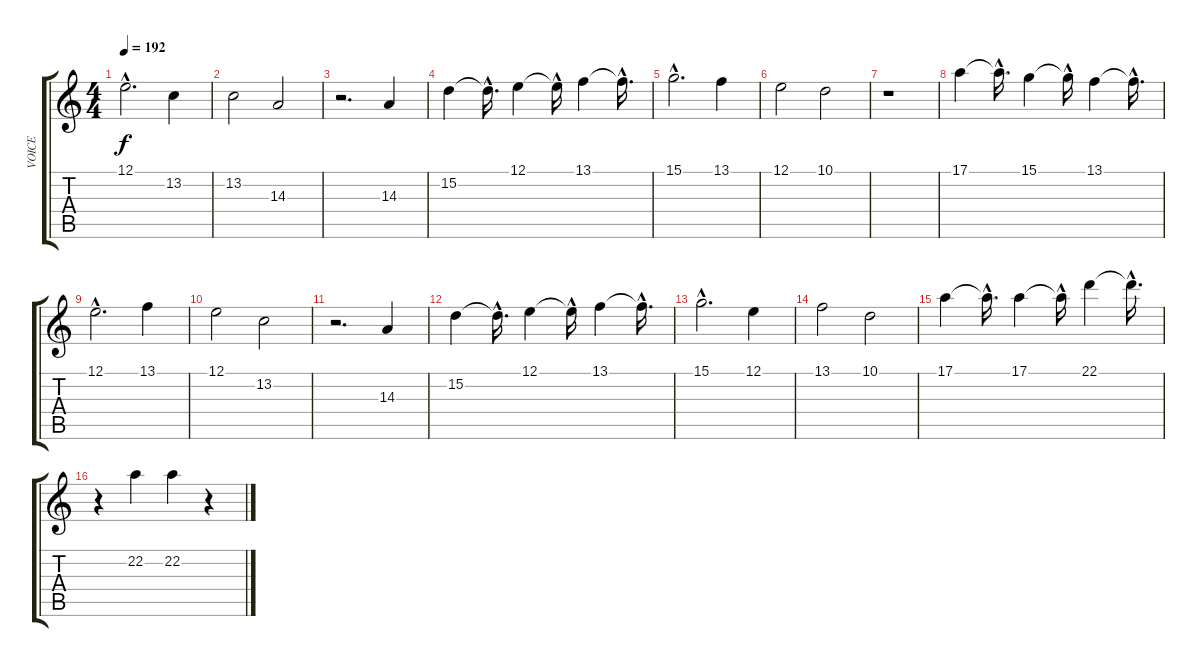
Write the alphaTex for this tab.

\track ("     VOICE" "     VOICE") {instrument electricpiano2}
\staff {score tabs}
\tuning (E4 B3 G3 D3 A2 E2) {hide}
\ts (4 4)
\tempo 192
\clef g2
\ks c
12.1{hac}.2{d dy f} 13.2.4 |
13.2.2 14.3.2 |
r.2{d} 14.3.4 |
15.2.4 15.2{hac t}.16{d} 12.1.4 12.1{hac t}.16 13.1.4 13.1{hac t}.16{d} |
15.1{hac}.2{d} 13.1.4 |
12.1.2 10.1.2 |
r.1 |
17.1.4 17.1{hac t}.16{d} 15.1.4 15.1{hac t}.16 13.1.4 13.1{hac t}.16{d} |
12.1{hac}.2{d} 13.1.4 |
12.1.2 13.2.2 |
r.2{d} 14.3.4 |
15.2.4 15.2{hac t}.16{d} 12.1.4 12.1{hac t}.16 13.1.4 13.1{hac t}.16{d} |
15.1{hac}.2{d} 12.1.4 |
13.1.2 10.1.2 |
17.1.4 17.1{hac t}.16{d} 17.1.4 17.1{hac t}.16 22.1.4 22.1{hac t}.16{d} |
r.4 22.2.4 22.2.4 r.4
